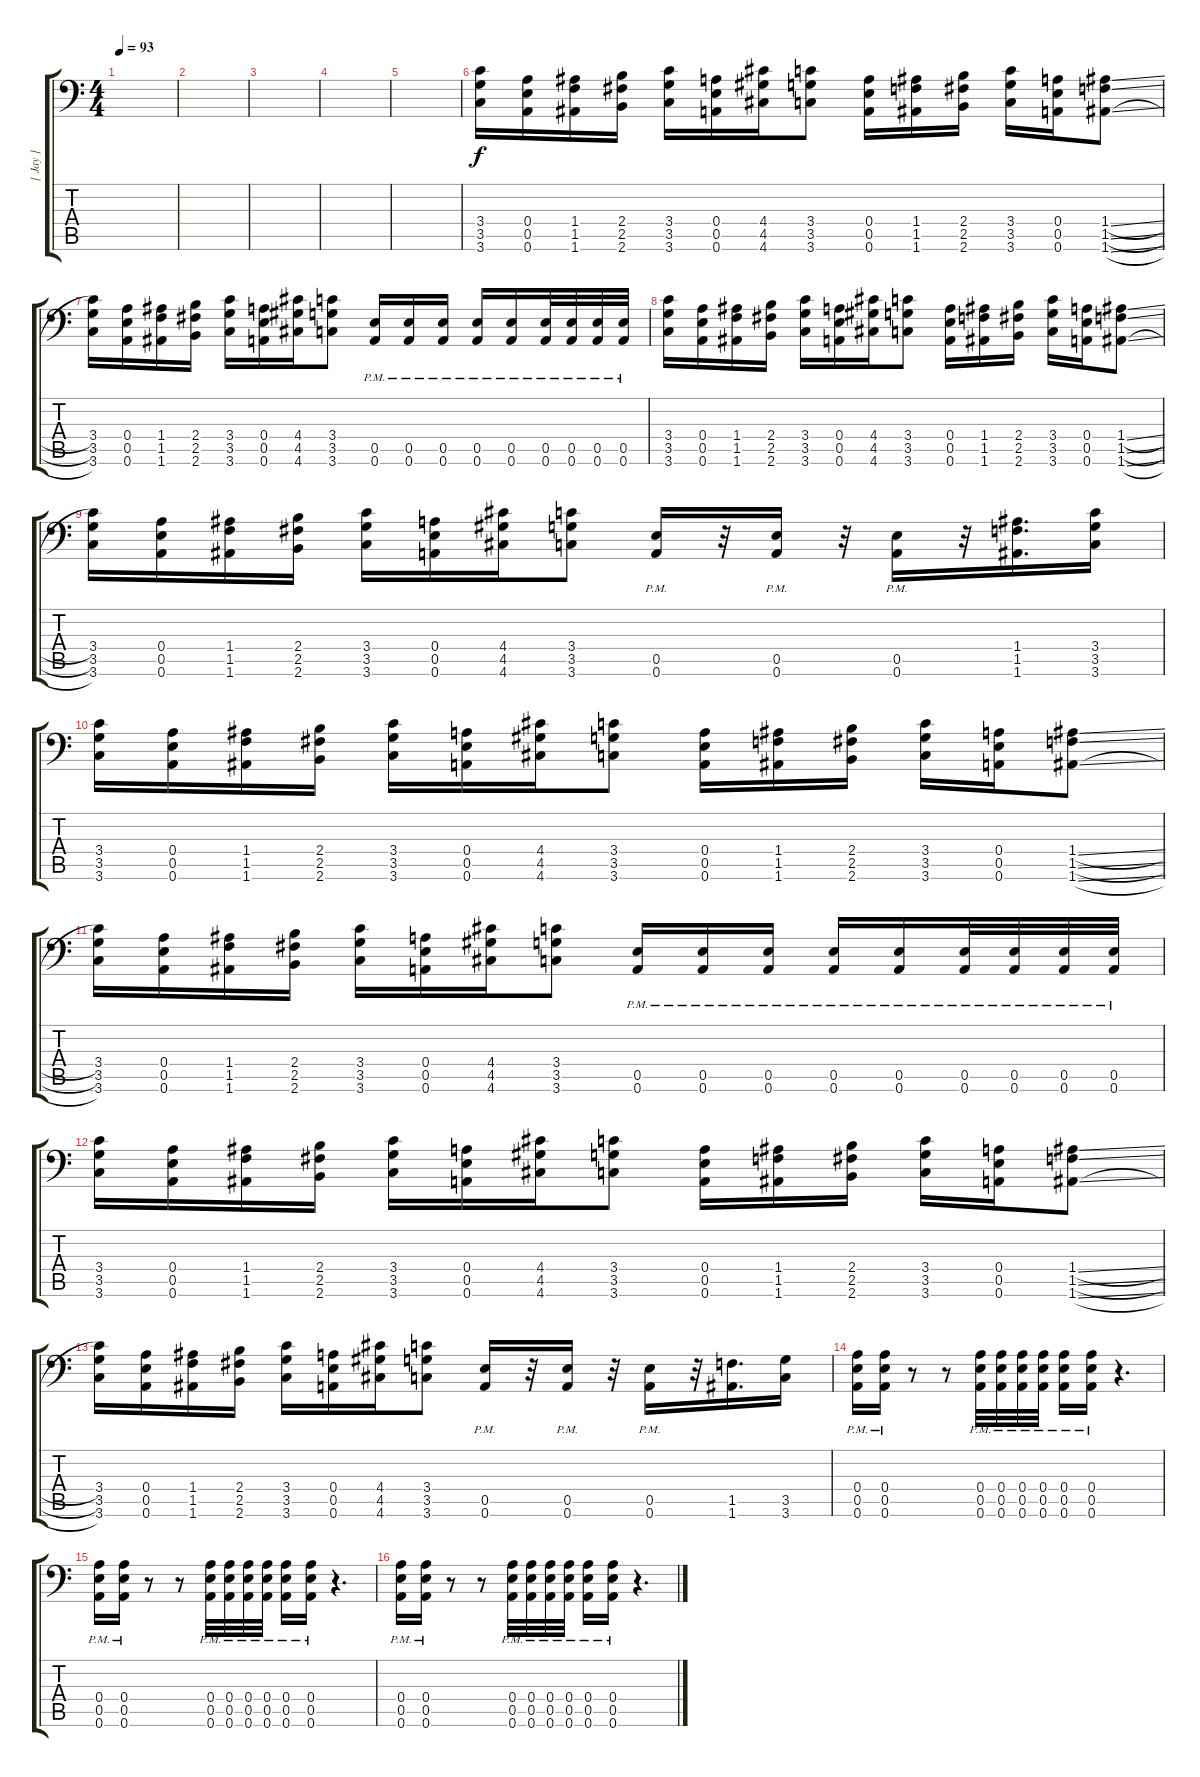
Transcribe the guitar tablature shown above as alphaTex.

\track ("[ Jay ]" "[ Jay ]") {instrument distortionguitar}
\staff {score tabs}
\tuning (B3 Gb3 D3 A2 E2 A1) {hide}
\ts (4 4)
\tempo 93
\clef f4
\ks c
|
|
|
|
|
(3.4 3.5 3.6).16 (0.4 0.5 0.6).16 (1.4 1.5 1.6).16 (2.4 2.5 2.6).16 (3.4 3.5 3.6).16 (0.4 0.5 0.6).16 (4.4 4.5 4.6).16 (3.4 3.5 3.6).8 (0.4 0.5 0.6).16 (1.4 1.5 1.6).16 (2.4 2.5 2.6).16 (3.4 3.5 3.6).16 (0.4 0.5 0.6).16 (1.4{sl} 1.5{sl} 1.6{sl}).8 |
(3.4 3.5 3.6).16 (0.4 0.5 0.6).16 (1.4 1.5 1.6).16 (2.4 2.5 2.6).16 (3.4 3.5 3.6).16 (0.4 0.5 0.6).16 (4.4 4.5 4.6).16 (3.4 3.5 3.6).8 (0.5{pm} 0.6{pm}).16 (0.5{pm} 0.6{pm}).16 (0.5{pm} 0.6{pm}).16 (0.5{pm} 0.6{pm}).16 (0.5{pm} 0.6{pm}).16 (0.5{pm} 0.6{pm}).32 (0.5{pm} 0.6{pm}).32 (0.5{pm} 0.6{pm}).32 (0.5{pm} 0.6{pm}).32 |
(3.4 3.5 3.6).16 (0.4 0.5 0.6).16 (1.4 1.5 1.6).16 (2.4 2.5 2.6).16 (3.4 3.5 3.6).16 (0.4 0.5 0.6).16 (4.4 4.5 4.6).16 (3.4 3.5 3.6).8 (0.4 0.5 0.6).16 (1.4 1.5 1.6).16 (2.4 2.5 2.6).16 (3.4 3.5 3.6).16 (0.4 0.5 0.6).16 (1.4{sl} 1.5{sl} 1.6{sl}).8 |
(3.4 3.5 3.6).16 (0.4 0.5 0.6).16 (1.4 1.5 1.6).16 (2.4 2.5 2.6).16 (3.4 3.5 3.6).16 (0.4 0.5 0.6).16 (4.4 4.5 4.6).16 (3.4 3.5 3.6).8 (0.5{pm} 0.6{pm}).16 r.32 (0.5{pm} 0.6{pm}).16 r.32 (0.5{pm} 0.6{pm}).16 r.32 (1.4 1.5 1.6).16{d} (3.4 3.5 3.6).16 |
(3.4 3.5 3.6).16 (0.4 0.5 0.6).16 (1.4 1.5 1.6).16 (2.4 2.5 2.6).16 (3.4 3.5 3.6).16 (0.4 0.5 0.6).16 (4.4 4.5 4.6).16 (3.4 3.5 3.6).8 (0.4 0.5 0.6).16 (1.4 1.5 1.6).16 (2.4 2.5 2.6).16 (3.4 3.5 3.6).16 (0.4 0.5 0.6).16 (1.4{sl} 1.5{sl} 1.6{sl}).8 |
(3.4 3.5 3.6).16 (0.4 0.5 0.6).16 (1.4 1.5 1.6).16 (2.4 2.5 2.6).16 (3.4 3.5 3.6).16 (0.4 0.5 0.6).16 (4.4 4.5 4.6).16 (3.4 3.5 3.6).8 (0.5{pm} 0.6{pm}).16 (0.5{pm} 0.6{pm}).16 (0.5{pm} 0.6{pm}).16 (0.5{pm} 0.6{pm}).16 (0.5{pm} 0.6{pm}).16 (0.5{pm} 0.6{pm}).32 (0.5{pm} 0.6{pm}).32 (0.5{pm} 0.6{pm}).32 (0.5{pm} 0.6{pm}).32 |
(3.4 3.5 3.6).16 (0.4 0.5 0.6).16 (1.4 1.5 1.6).16 (2.4 2.5 2.6).16 (3.4 3.5 3.6).16 (0.4 0.5 0.6).16 (4.4 4.5 4.6).16 (3.4 3.5 3.6).8 (0.4 0.5 0.6).16 (1.4 1.5 1.6).16 (2.4 2.5 2.6).16 (3.4 3.5 3.6).16 (0.4 0.5 0.6).16 (1.4{sl} 1.5{sl} 1.6{sl}).8 |
(3.4 3.5 3.6).16 (0.4 0.5 0.6).16 (1.4 1.5 1.6).16 (2.4 2.5 2.6).16 (3.4 3.5 3.6).16 (0.4 0.5 0.6).16 (4.4 4.5 4.6).16 (3.4 3.5 3.6).8 (0.5{pm} 0.6{pm}).16 r.32 (0.5{pm} 0.6{pm}).16 r.32 (0.5{pm} 0.6{pm}).16 r.32 (1.5 1.6).16{d} (3.5 3.6).16 |
(0.4{pm} 0.5{pm} 0.6{pm}).16 (0.4{pm} 0.5{pm} 0.6{pm}).16 r.8 r.8 (0.4{pm} 0.5{pm} 0.6{pm}).32 (0.4{pm} 0.5{pm} 0.6{pm}).32 (0.4{pm} 0.5{pm} 0.6{pm}).32 (0.4{pm} 0.5{pm} 0.6{pm}).32 (0.4{pm} 0.5{pm} 0.6{pm}).16 (0.4{pm} 0.5{pm} 0.6{pm}).16 r.4{d} |
(0.4{pm} 0.5{pm} 0.6{pm}).16 (0.4{pm} 0.5{pm} 0.6{pm}).16 r.8 r.8 (0.4{pm} 0.5{pm} 0.6{pm}).32 (0.4{pm} 0.5{pm} 0.6{pm}).32 (0.4{pm} 0.5{pm} 0.6{pm}).32 (0.4{pm} 0.5{pm} 0.6{pm}).32 (0.4{pm} 0.5{pm} 0.6{pm}).16 (0.4{pm} 0.5{pm} 0.6{pm}).16 r.4{d} |
(0.4{pm} 0.5{pm} 0.6{pm}).16 (0.4{pm} 0.5{pm} 0.6{pm}).16 r.8 r.8 (0.4{pm} 0.5{pm} 0.6{pm}).32 (0.4{pm} 0.5{pm} 0.6{pm}).32 (0.4{pm} 0.5{pm} 0.6{pm}).32 (0.4{pm} 0.5{pm} 0.6{pm}).32 (0.4{pm} 0.5{pm} 0.6{pm}).16 (0.4{pm} 0.5{pm} 0.6{pm}).16 r.4{d}
